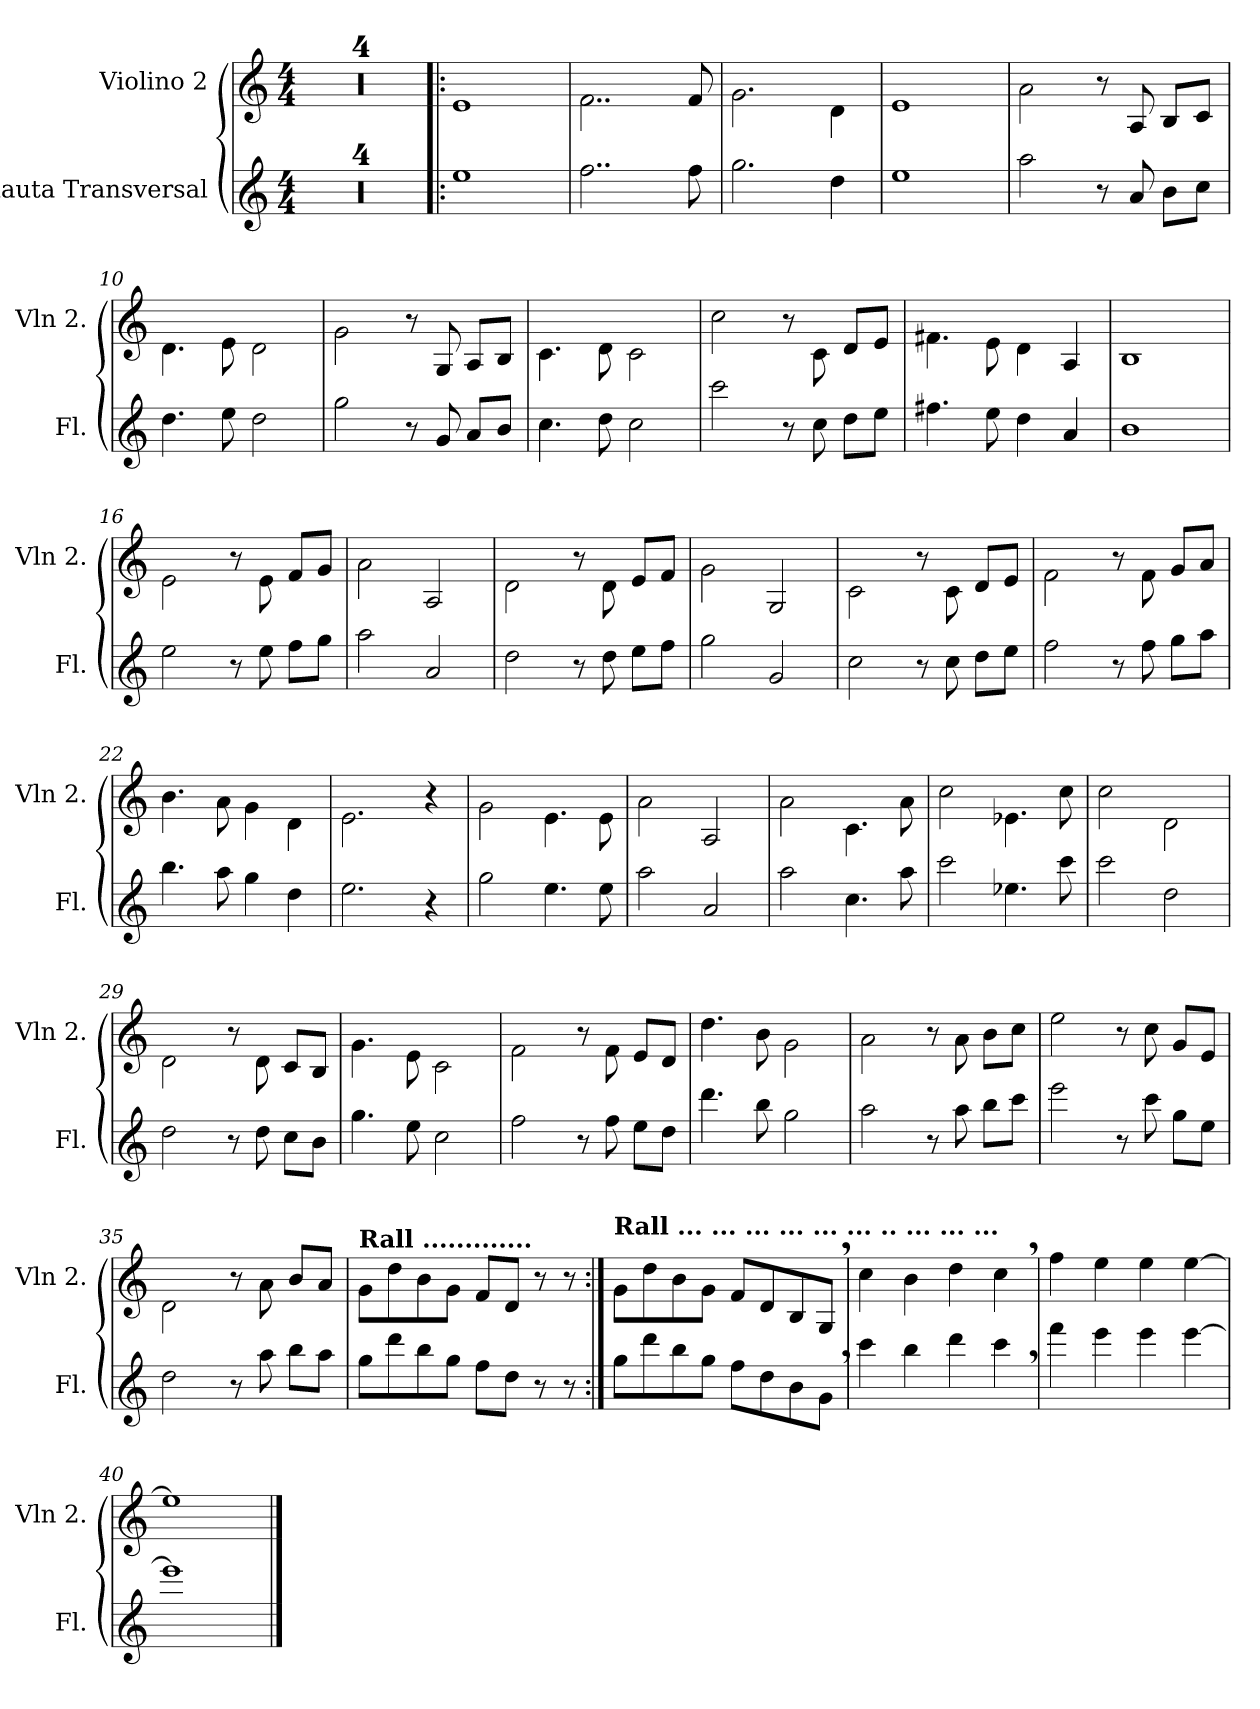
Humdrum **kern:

**kern	**kern
*part2	*part1
*staff2	*staff1
*I"Flauta Transversal	*I"Violino 2
*I'Fl.	*I'Vln 2.
*clefG2	*clefG2
*k[]	*k[]
*M4/4	*M4/4
=1	=1
1r	1r
=2	=2
1r	1r
=3	=3
1r	1r
=4	=4
1r	1r
=5!|:	=5!|:
*	*MM50
1ee	1e
=6	=6
2..ff\	2..f\
8ff\	8f/
=7	=7
2.gg\	2.g\
4dd\	4d\
=8	=8
1ee	1e
=9	=9
2aa\	2a\
8r	8r
8a/	8A/
8b\L	8B/L
8cc\J	8c/J
=10	=10
4.dd\	4.d\
8ee\	8e\
2dd\	2d\
=11	=11
2gg\	2g\
8r	8r
8g/	8G/
8a/L	8A/L
8b/J	8B/J
!!LO:LB:g=z
=12	=12
4.cc\	4.c\
8dd\	8d\
2cc\	2c\
=13	=13
2ccc\	2cc\
8r	8r
8cc\	8c\
8dd\L	8d/L
8ee\J	8e/J
=14	=14
4.ff#X\	4.f#X\
8ee\	8e\
4dd\	4d\
4a/	4A/
=15	=15
1b	1B
=16	=16
2ee\	2e\
8r	8r
8ee\	8e\
8ff\L	8f/L
8gg\J	8g/J
=17	=17
2aa\	2a\
2a/	2A/
=18	=18
2dd\	2d\
8r	8r
8dd\	8d\
8ee\L	8e/L
8ff\J	8f/J
=19	=19
2gg\	2g\
2g/	2G/
=20	=20
2cc\	2c\
8r	8r
8cc\	8c\
8dd\L	8d/L
8ee\J	8e/J
!!LO:LB:g=z
=21	=21
2ff\	2f\
8r	8r
8ff\	8f\
8gg\L	8g/L
8aa\J	8a/J
=22	=22
4.bb\	4.b\
8aa\	8a\
4gg\	4g\
4dd\	4d\
=23	=23
2.ee\	2.e\
4r	4r
=24	=24
2gg\	2g\
4.ee\	4.e\
8ee\	8e\
=25	=25
2aa\	2a\
2a/	2A/
=26	=26
2aa\	2a\
4.cc\	4.c\
8aa\	8a\
=27	=27
2ccc\	2cc\
4.ee-X\	4.e-X\
8ccc\	8cc\
=28	=28
2ccc\	2cc\
2dd\	2d\
=29	=29
2dd\	2d\
8r	8r
8dd\	8d\
8cc\L	8c/L
8b\J	8B/J
!!LO:LB:g=z
=30	=30
4.gg\	4.g\
8ee\	8e\
2cc\	2c\
=31	=31
2ff\	2f\
8r	8r
8ff\	8f\
8ee\L	8e/L
8dd\J	8d/J
=32	=32
4.ddd\	4.dd\
8bb\	8b\
2gg\	2g\
=33	=33
2aa\	2a\
8r	8r
8aa\	8a\
8bb\L	8b\L
8ccc\J	8cc\J
=34	=34
2eee\	2ee\
8r	8r
8ccc\	8cc\
8gg\L	8g/L
8ee\J	8e/J
=35	=35
2dd\	2d\
8r	8r
8aa\	8a\
8bb\L	8b/L
8aa\J	8a/J
=36	=36
!	!LO:TX:a:B:t=Rall .............
8gg\L	8g\L
8ddd\	8dd\
8bb\	8b\
8gg\J	8g\J
8ff\L	8f/L
8dd\J	8d/J
8r	8r
8r	8r
!!LO:LB:g=z
=37:|!	=37:|!
!	!LO:TX:a:B:t=Rall ... ... ... ... ... ... .. ... ... ...
8gg\L	8g\L
8ddd\	8dd\
8bb\	8b\
8gg\J	8g\J
8ff\L	8f/L
8dd\	8d/
8b\	8B/
8g,\J	8G,/J
=38	=38
4ccc\	4cc\
4bb\	4b\
4ddd\	4dd\
4ccc,\	4cc,\
=39	=39
4fff\	4ff\
4eee\	4ee\
4eee\	4ee\
[4eee\	[4ee\
=40	=40
1eee]	1ee]
==	==
*-	*-
